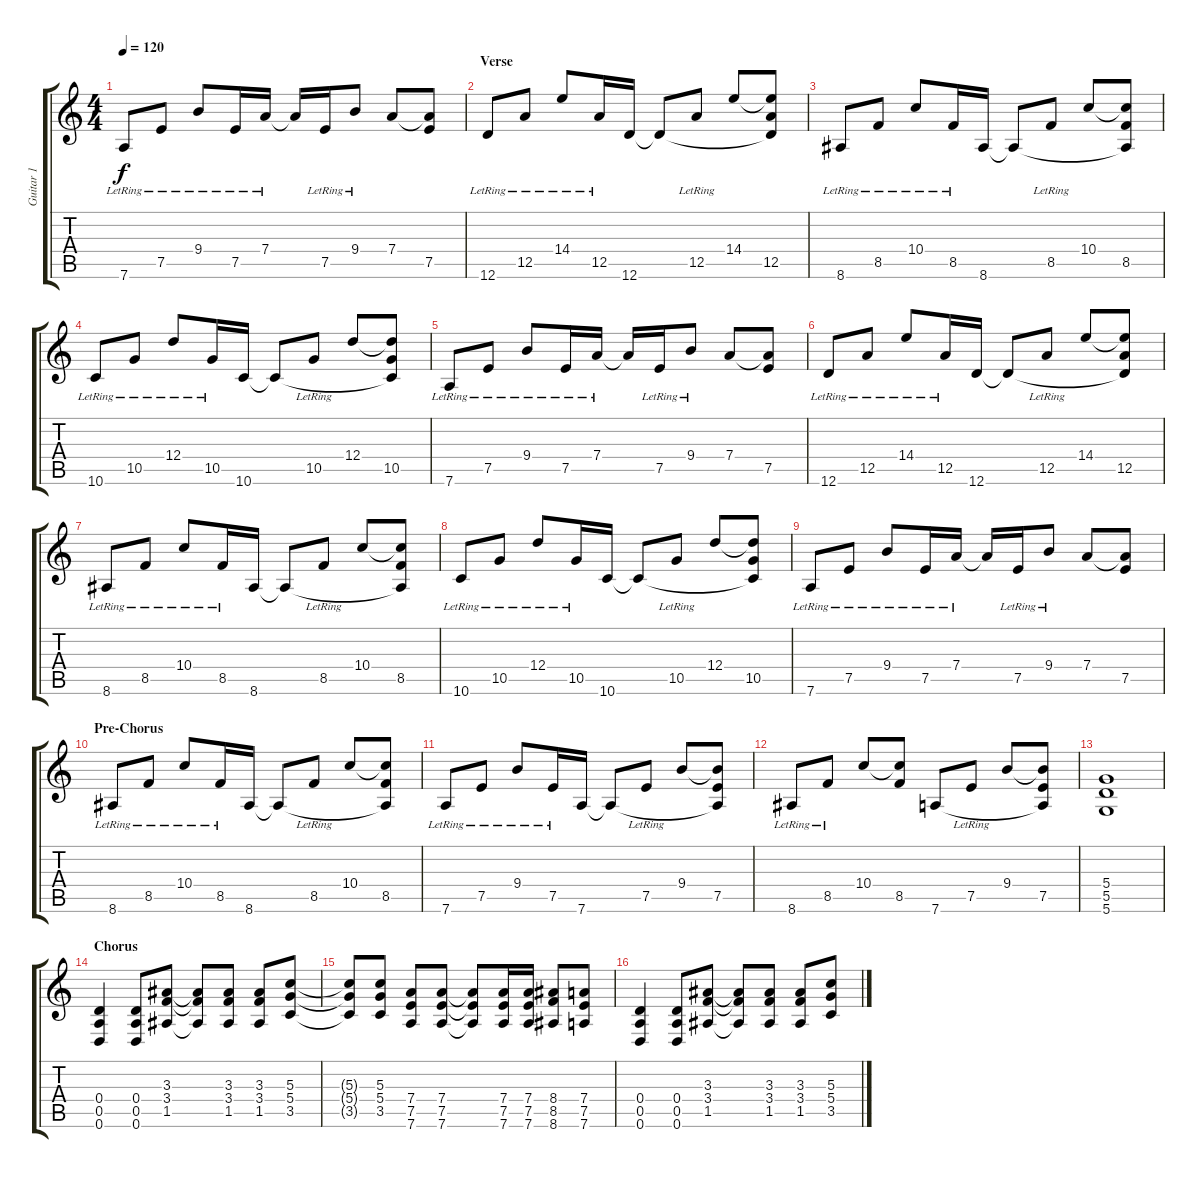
\track ("Guitar 1" "Guitar 1") {instrument electricguitarjazz}
\staff {score tabs}
\tuning (E4 B3 G3 D3 A2 D2) {hide}
\ts (4 4)
\tempo 120
\clef g2
\ks c
7.6{lr}.8{dy f} 7.5{lr}.8 9.4{lr}.8 7.5{lr}.16 7.4{lr}.16 7.4{t}.16 7.5{lr}.16 9.4{lr}.8 7.4.8 (7.4{t} 7.5).8 |
\section ("" "Verse")
12.6{lr}.8 12.5{lr}.8 14.4{lr}.8 12.5{lr}.16 12.6.16 12.6{t}.8 12.5{lr}.8 14.4.8 (14.4{t} 12.5 12.6{t}).8 |
8.6{lr}.8 8.5{lr}.8 10.4{lr}.8 8.5{lr}.16 8.6.16 8.6{t}.8 8.5{lr}.8 10.4.8 (10.4{t} 8.5 8.6{t}).8 |
10.6{lr}.8 10.5{lr}.8 12.4{lr}.8 10.5{lr}.16 10.6.16 10.6{t}.8 10.5{lr}.8 12.4.8 (12.4{t} 10.5 10.6{t}).8 |
7.6{lr}.8 7.5{lr}.8 9.4{lr}.8 7.5{lr}.16 7.4{lr}.16 7.4{t}.16 7.5{lr}.16 9.4{lr}.8 7.4.8 (7.4{t} 7.5).8 |
12.6{lr}.8 12.5{lr}.8 14.4{lr}.8 12.5{lr}.16 12.6.16 12.6{t}.8 12.5{lr}.8 14.4.8 (14.4{t} 12.5 12.6{t}).8 |
8.6{lr}.8 8.5{lr}.8 10.4{lr}.8 8.5{lr}.16 8.6.16 8.6{t}.8 8.5{lr}.8 10.4.8 (10.4{t} 8.5 8.6{t}).8 |
10.6{lr}.8 10.5{lr}.8 12.4{lr}.8 10.5{lr}.16 10.6.16 10.6{t}.8 10.5{lr}.8 12.4.8 (12.4{t} 10.5 10.6{t}).8 |
7.6{lr}.8 7.5{lr}.8 9.4{lr}.8 7.5{lr}.16 7.4{lr}.16 7.4{t}.16 7.5{lr}.16 9.4{lr}.8 7.4.8 (7.4{t} 7.5).8 |
\section ("" "Pre-Chorus")
8.6{lr}.8{balance 0} 8.5{lr}.8 10.4{lr}.8 8.5{lr}.16 8.6.16 8.6{t}.8 8.5{lr}.8 10.4.8 (10.4{t} 8.5 8.6{t}).8 |
7.6{lr}.8{balance 16} 7.5{lr}.8 9.4{lr}.8 7.5{lr}.16 7.6.16 7.6{t}.8 7.5{lr}.8 9.4.8 (9.4{t} 7.5 7.6{t}).8 |
8.6{lr}.8 8.5{lr}.8 10.4.8 (10.4{t} 8.5).8 7.6.8 7.5{lr}.8 9.4.8 (9.4{t} 7.5 7.6{t}).8 |
(5.4 5.5 5.6).1{balance 8} |
\section ("" "Chorus")
(0.4 0.5 0.6).4{instrument distortionguitar} (0.4 0.5 0.6).8 (3.3 3.4 1.5).8 (3.3{t} 3.4{t} 1.5{t}).8 (3.3 3.4 1.5).8 (3.3 3.4 1.5).8 (5.3 5.4 3.5).8 |
(5.3{t} 5.4{t} 3.5{t}).8 (5.3 5.4 3.5).8 (7.4 7.5 7.6).8 (7.4 7.5 7.6).8 (7.4{t} 7.5{t} 7.6{t}).8 (7.4 7.5 7.6).16 (7.4 7.5 7.6).16 (8.4 8.5 8.6).8 (7.4 7.5 7.6).8 |
(0.4 0.5 0.6).4 (0.4 0.5 0.6).8 (3.3 3.4 1.5).8 (3.3{t} 3.4{t} 1.5{t}).8 (3.3 3.4 1.5).8 (3.3 3.4 1.5).8 (5.3 5.4 3.5).8
